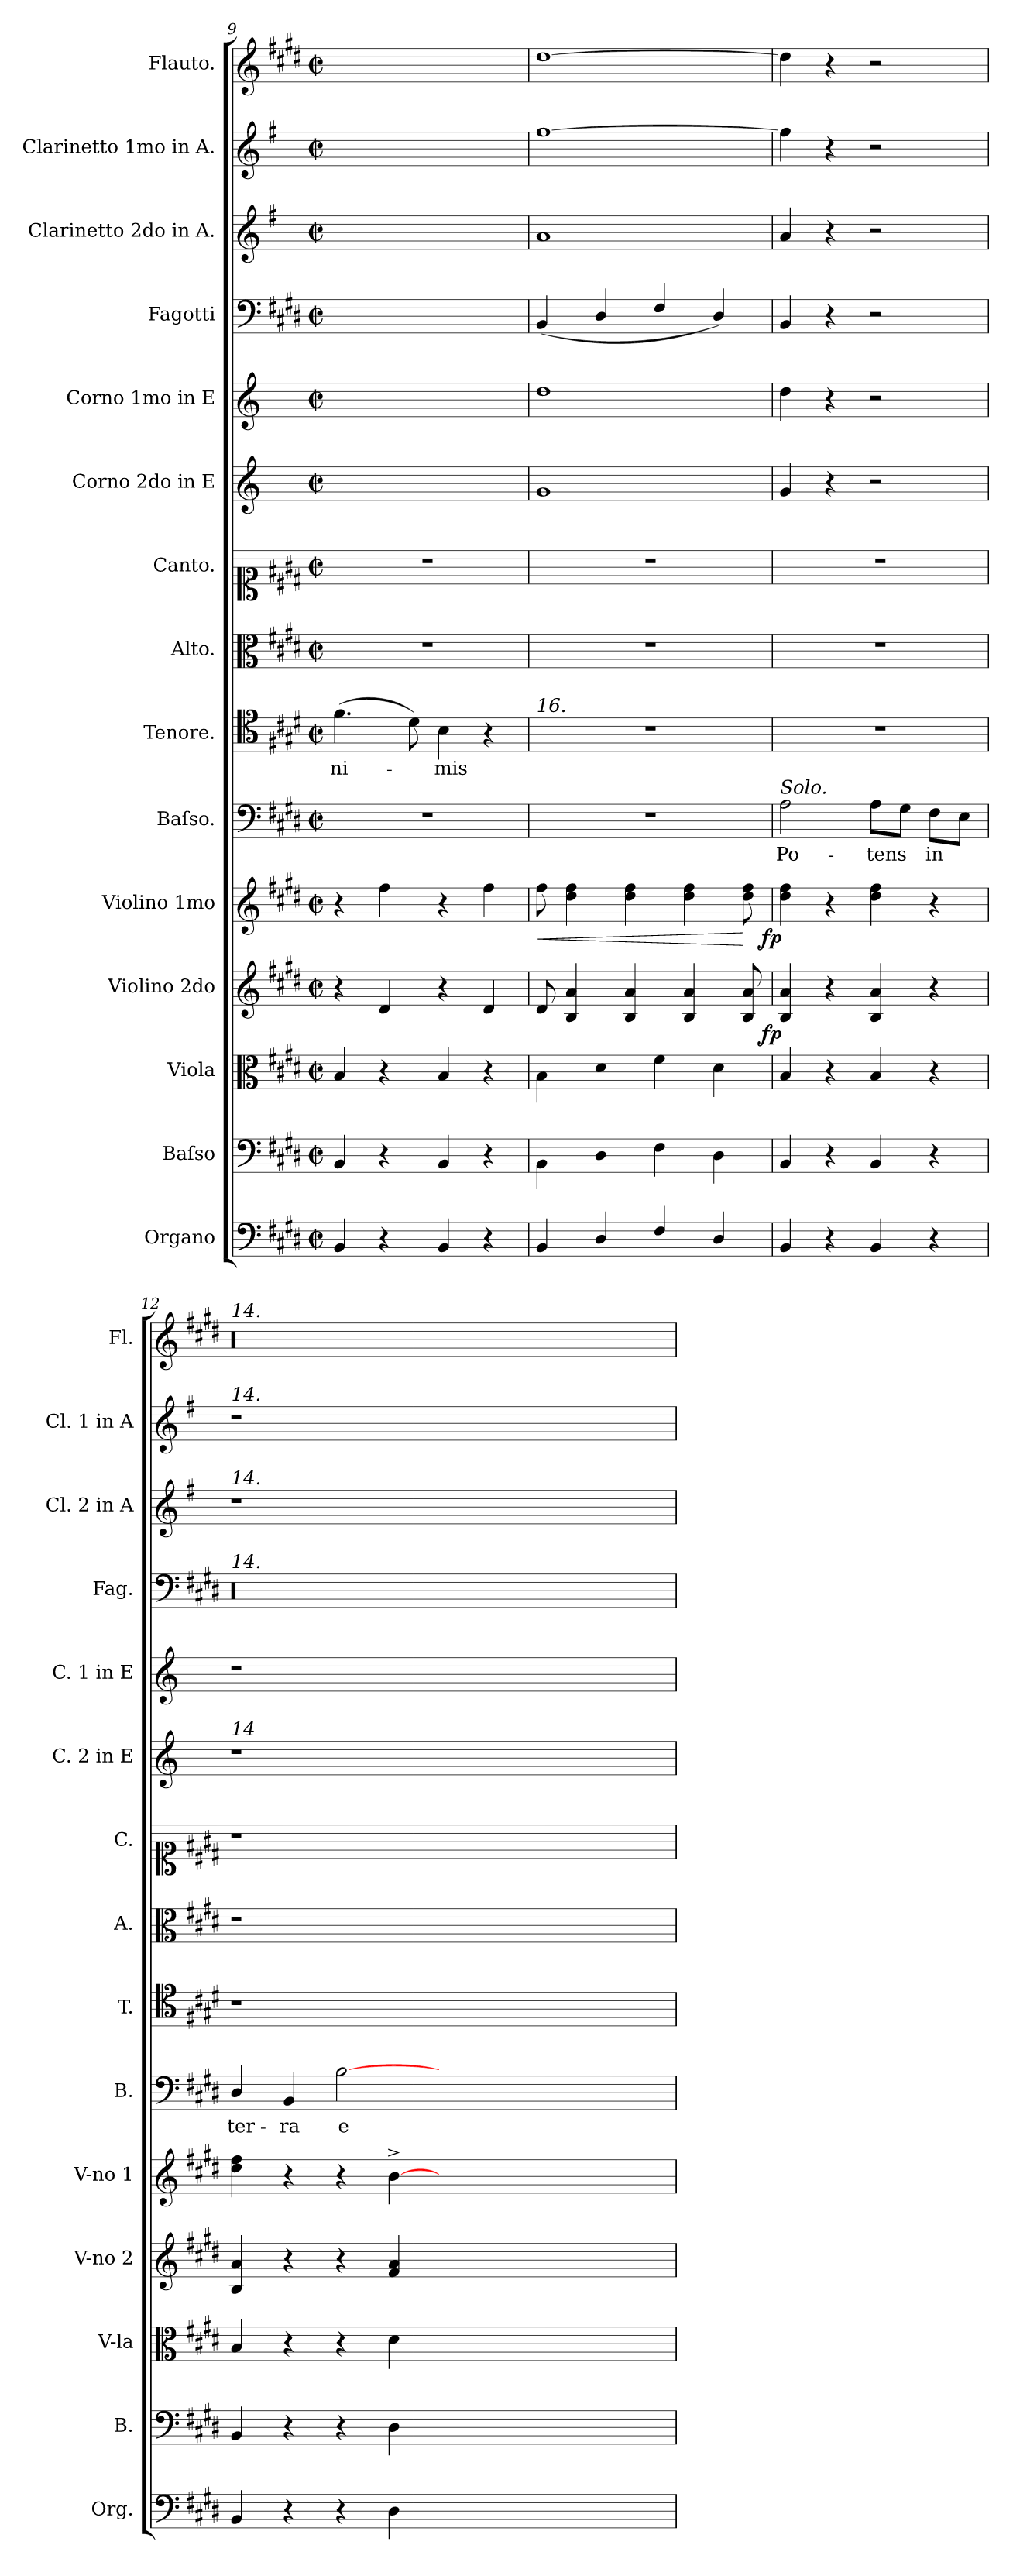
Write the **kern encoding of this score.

**kern	**kern	**kern	**kern	**dynam	**kern	**dynam	**kern	**text	**kern	**text	**kern	**kern	**kern	**kern	**kern	**kern	**kern	**kern
*part15	*part14	*part13	*part12	*part12	*part11	*part11	*part10	*part10	*part9	*part9	*part8	*part7	*part6	*part5	*part4	*part3	*part2	*part1
*staff15	*staff14	*staff13	*staff12	*staff12	*staff11	*staff11	*staff10	*staff10	*staff9	*staff9	*staff8	*staff7	*staff6	*staff5	*staff4	*staff3	*staff2	*staff1
*I"Organo	*I"Baſso	*I"Viola	*I"Violino 2do	*	*I"Violino 1mo	*	*I"Baſso.	*	*I"Tenore.	*	*I"Alto.	*I"Canto.	*I"Corno 2do in E	*I"Corno 1mo in E	*I"Fagotti	*I"Clarinetto 2do in A.	*I"Clarinetto 1mo in A.	*I"Flauto.
*I'Org.	*I'B.	*I'V-la	*I'V-no 2	*	*I'V-no 1	*	*I'B.	*	*I'T.	*	*I'A.	*I'C.	*I'C. 2 in E	*I'C. 1 in E	*I'Fag.	*I'Cl. 2 in A	*I'Cl. 1 in A	*I'Fl.
*clefF4	*clefF4	*clefC3	*clefG2	*	*clefG2	*	*clefF4	*	*clefC4	*	*clefC3	*clefC1	*clefG2	*clefG2	*clefF4	*clefG2	*clefG2	*clefG2
*	*	*	*	*	*	*	*	*	*	*	*	*	*ITrd5c8	*ITrd5c8	*	*ITrd2c3	*ITrd2c3	*
*k[f#c#g#d#]	*k[f#c#g#d#]	*k[f#c#g#d#]	*k[f#c#g#d#]	*	*k[f#c#g#d#]	*	*k[f#c#g#d#]	*	*k[f#c#g#d#]	*	*k[f#c#g#d#]	*k[f#c#g#d#]	*k[f#c#g#d#]	*k[f#c#g#d#]	*k[f#c#g#d#]	*k[f#c#g#d#]	*k[f#c#g#d#]	*k[f#c#g#d#]
*M2/2	*M2/2	*M2/2	*M2/2	*	*M2/2	*	*M2/2	*	*M2/2	*	*M2/2	*M2/2	*M2/2	*M2/2	*M2/2	*M2/2	*M2/2	*M2/2
*met(c|)	*met(c|)	*met(c|)	*met(c|)	*	*met(c|)	*	*met(c|)	*	*met(c|)	*	*met(c|)	*met(c|)	*met(c|)	*met(c|)	*met(c|)	*met(c|)	*met(c|)	*met(c|)
=9	=9	=9	=9	=9	=9	=9	=9	=9	=9	=9	=9	=9	=9	=9	=9	=9	=9	=9
4BB/	4BB/	4B/	4r	.	4r	.	1r	.	(4.f#\	ni-	1r	1r	1ryy	1ryy	1ryy	1ryy	1ryy	1ryy
4r	4r	4r	4d#/	.	4ff#\	.	.	.	.	.	.	.	.	.	.	.	.	.
.	.	.	.	.	.	.	.	.	8d#\)	.	.	.	.	.	.	.	.	.
4BB/	4BB/	4B/	4r	.	4r	.	.	.	4B\	-mis	.	.	.	.	.	.	.	.
4r	4r	4r	4d#/	.	4ff#\	.	.	.	4r	.	.	.	.	.	.	.	.	.
=10	=10	=10	=10	=10	=10	=10	=10	=10	=10	=10	=10	=10	=10	=10	=10	=10	=10	=10
!	!	!	!	!	!	!	!	!	!LO:TX:a:i:t=16.	!	!	!	!	!	!	!	!	!
!	!	!	!	!	!	!LO:HP:b	!	!	!	!	!	!	!	!	!	!	!	!
4BB/	4BB\	4B\	8d#/	.	8ff#\	<	1r	.	1r	.	1r	1r	1B/	1f#/	(4BB/	1f#/	[1dd#\	[1dd#\
.	.	.	4B/ 4a/	.	4dd#\ 4ff#\	.	.	.	.	.	.	.	.	.	.	.	.	.
4D#/	4D#\	4d#\	.	.	.	.	.	.	.	.	.	.	.	.	4D#/	.	.	.
.	.	.	4B/ 4a/	.	4dd#\ 4ff#\	.	.	.	.	.	.	.	.	.	.	.	.	.
4F#/	4F#\	4f#\	.	.	.	.	.	.	.	.	.	.	.	.	4F#/	.	.	.
.	.	.	4B/ 4a/	.	4dd#\ 4ff#\	.	.	.	.	.	.	.	.	.	.	.	.	.
4D#/	4D#\	4d#\	.	.	.	.	.	.	.	.	.	.	.	.	4D#/)	.	.	.
.	.	.	8B/ 8a/	.	8dd#\ 8ff#\	[	.	.	.	.	.	.	.	.	.	.	.	.
=11	=11	=11	=11	=11	=11	=11	=11	=11	=11	=11	=11	=11	=11	=11	=11	=11	=11	=11
!	!	!	!	!	!	!	!LO:TX:a:i:t=Solo.	!	!	!	!	!	!	!	!	!	!	!
!	!	!	!	!LO:DY:b:rj	!	!LO:DY:b:rj	!	!	!	!	!	!	!	!	!	!	!	!
4BB/	4BB/	4B/	4B/ 4a/	fp	4dd#\ 4ff#\	fp	2A\	Po-	1r	.	1r	1r	4B/	4f#\	4BB/	4f#/	4dd#\]	4dd#\]
4r	4r	4r	4r	.	4r	.	.	.	.	.	.	.	4r	4r	4r	4r	4r	4r
4BB/	4BB/	4B/	4B/ 4a/	.	4dd#\ 4ff#\	.	8A\L	-tens	.	.	.	.	2r	2r	2r	2r	2r	2r
.	.	.	.	.	.	.	8G#\J	.	.	.	.	.	.	.	.	.	.	.
4r	4r	4r	4r	.	4r	.	8F#\L	in	.	.	.	.	.	.	.	.	.	.
.	.	.	.	.	.	.	8E\J	.	.	.	.	.	.	.	.	.	.	.
=12	=12	=12	=12	=12	=12	=12	=12	=12	=12	=12	=12	=12	=12	=12	=12	=12	=12	=12
!	!	!	!	!	!	!	!	!	!	!	!	!	!	!	!	!	!	!LO:TX:a:i:t=14.
!	!	!	!	!	!	!	!	!	!	!	!	!	!	!	!	!	!LO:TX:a:i:t=14.	!
!	!	!	!	!	!	!	!	!	!	!	!	!	!	!	!	!LO:TX:a:i:t=14.	!	!
!	!	!	!	!	!	!	!	!	!	!	!	!	!	!	!LO:TX:a:i:t=14.	!	!	!
!	!	!	!	!	!	!	!	!	!	!	!	!	!LO:TX:a:i:t=14	!	!	!	!	!
4BB/	4BB/	4B/	4B/ 4a/	.	4dd#\ 4ff#\	.	4D#/	ter-	1r	.	1r	1r	1r	1r	00r	1r	1r	00r
4r	4r	4r	4r	.	4r	.	4BB/	-ra	.	.	.	.	.	.	.	.	.	.
4r	4r	4r	4r	.	4r	.	[2B\	e-	.	.	.	.	.	.	.	.	.	.
4D#\	4D#\	4d#\	4f#/ 4a/	.	[4b^<\	.	.	.	.	.	.	.	.	.	.	.	.	.
0.ryy	0.ryy	0.ryy	0.ryy	.	0.ryy	.	0.ryy	.	0.ryy	.	0.ryy	0.ryy	0.ryy	0.ryy	.	0.ryy	0.ryy	.
=	=	=	=	=	=	=	=	=	=	=	=	=	=	=	=	=	=	=
*-	*-	*-	*-	*-	*-	*-	*-	*-	*-	*-	*-	*-	*-	*-	*-	*-	*-	*-
